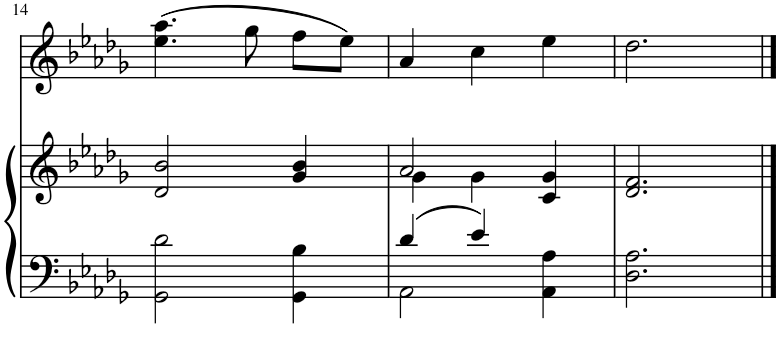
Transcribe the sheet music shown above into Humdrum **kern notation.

**kern	**kern	**kern
*part1	*part1	*part1
*staff3	*staff2	*staff1
*I"Piano	*	*
*I'Pno.	*	*
!!LO:PB:g=z
*clefF4	*clefG2	*clefG2
*k[b-e-a-d-g-]	*k[b-e-a-d-g-]	*k[b-e-a-d-g-]
*M3/4	*M3/4	*M3/4
=14	=14	=14
2GG-\ 2d-\	2d-/ 2b-/	(4.ee-\ 4.aa-\
.	.	8gg-\
4GG-\ 4B-\	4g-/ 4b-/	8ff\L
.	.	8ee-\J)
=15	=15	=15
*^	*^	*
2AA-\	4d-/	2a-/	4g-\	4a-/
.	4e-/	.	4g-\	4cc\
4AA-\ 4A-\	4ryy	4c/ 4g-/	4ryy	4ee-\
*v	*v	*	*	*
*	*v	*v	*
=16	=16	=16
2.D-\ 2.A-\	2.d-/ 2.f/	2.dd-\
==	==	==
*-	*-	*-
